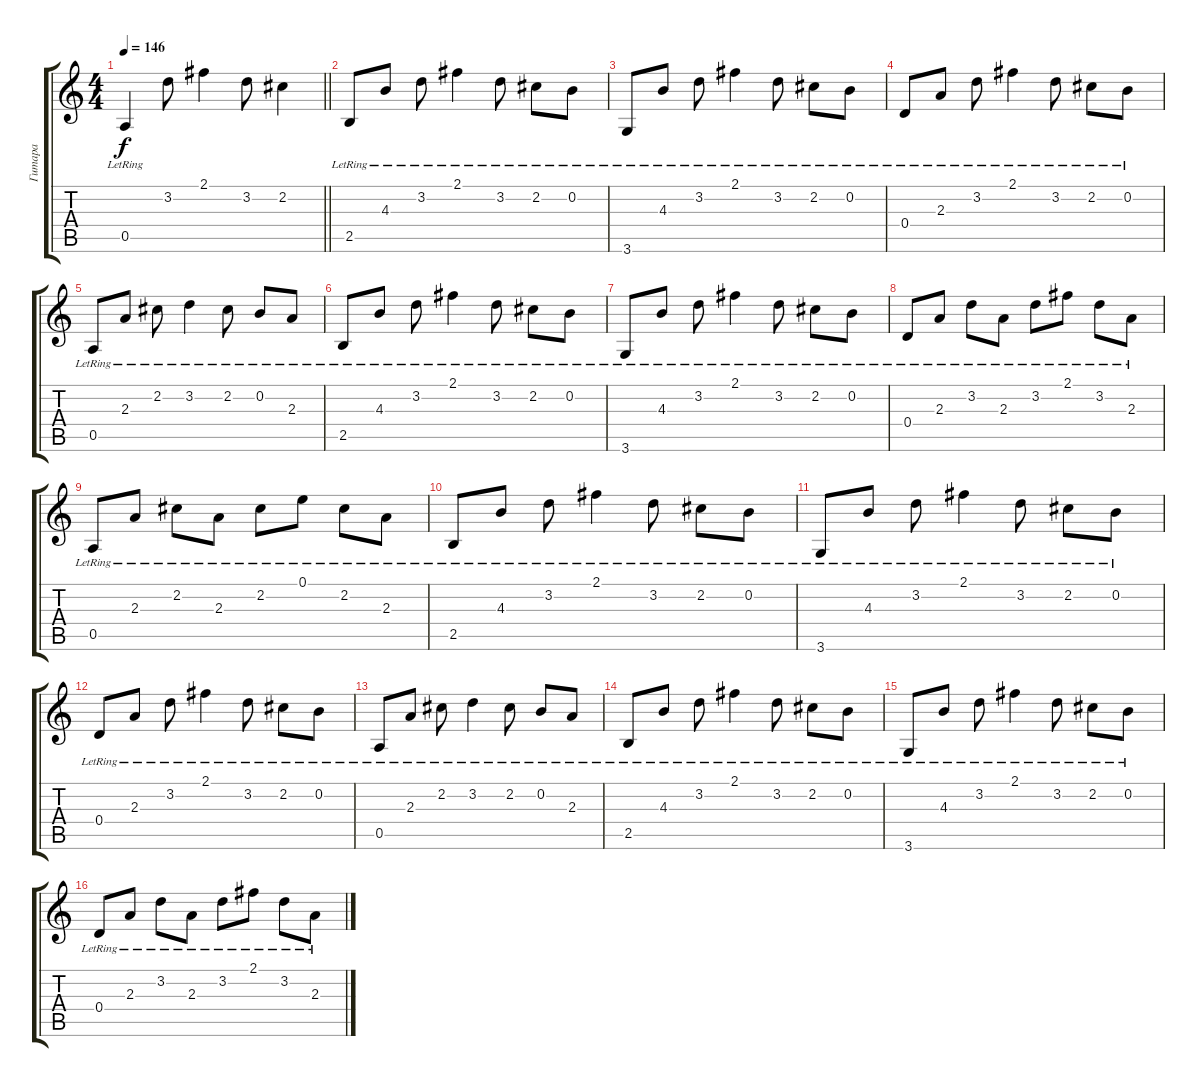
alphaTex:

\track ("Гитара" "Гитара") {instrument acousticguitarsteel}
\staff {score tabs}
\tuning (E4 B3 G3 D3 A2 E2) {hide}
\ts (4 4)
\tempo 146
\clef g2
\barLineRight lightlight
\ks c
0.5{lr}.4{dy f} 3.2.8 2.1.4 3.2.8 2.2.4 |
\section ("" " ")
2.5{lr}.8 4.3{lr}.8 3.2{lr}.8 2.1{lr}.4 3.2{lr}.8 2.2{lr}.8 0.2{lr}.8 |
3.6{lr}.8 4.3{lr}.8 3.2{lr}.8 2.1{lr}.4 3.2{lr}.8 2.2{lr}.8 0.2{lr}.8 |
0.4{lr}.8 2.3{lr}.8 3.2{lr}.8 2.1{lr}.4 3.2{lr}.8 2.2{lr}.8 0.2{lr}.8 |
0.5{lr}.8 2.3{lr}.8 2.2{lr}.8 3.2{lr}.4 2.2{lr}.8 0.2{lr}.8 2.3{lr}.8 |
2.5{lr}.8 4.3{lr}.8 3.2{lr}.8 2.1{lr}.4 3.2{lr}.8 2.2{lr}.8 0.2{lr}.8 |
3.6{lr}.8 4.3{lr}.8 3.2{lr}.8 2.1{lr}.4 3.2{lr}.8 2.2{lr}.8 0.2{lr}.8 |
0.4{lr}.8 2.3{lr}.8 3.2{lr}.8 2.3{lr}.8 3.2{lr}.8 2.1{lr}.8 3.2{lr}.8 2.3{lr}.8 |
0.5{lr}.8 2.3{lr}.8 2.2{lr}.8 2.3{lr}.8 2.2{lr}.8 0.1{lr}.8 2.2{lr}.8 2.3{lr}.8 |
2.5{lr}.8 4.3{lr}.8 3.2{lr}.8 2.1{lr}.4 3.2{lr}.8 2.2{lr}.8 0.2{lr}.8 |
3.6{lr}.8 4.3{lr}.8 3.2{lr}.8 2.1{lr}.4 3.2{lr}.8 2.2{lr}.8 0.2{lr}.8 |
0.4{lr}.8 2.3{lr}.8 3.2{lr}.8 2.1{lr}.4 3.2{lr}.8 2.2{lr}.8 0.2{lr}.8 |
0.5{lr}.8 2.3{lr}.8 2.2{lr}.8 3.2{lr}.4 2.2{lr}.8 0.2{lr}.8 2.3{lr}.8 |
2.5{lr}.8 4.3{lr}.8 3.2{lr}.8 2.1{lr}.4 3.2{lr}.8 2.2{lr}.8 0.2{lr}.8 |
3.6{lr}.8 4.3{lr}.8 3.2{lr}.8 2.1{lr}.4 3.2{lr}.8 2.2{lr}.8 0.2{lr}.8 |
0.4{lr}.8 2.3{lr}.8 3.2{lr}.8 2.3{lr}.8 3.2{lr}.8 2.1{lr}.8 3.2{lr}.8 2.3{lr}.8
